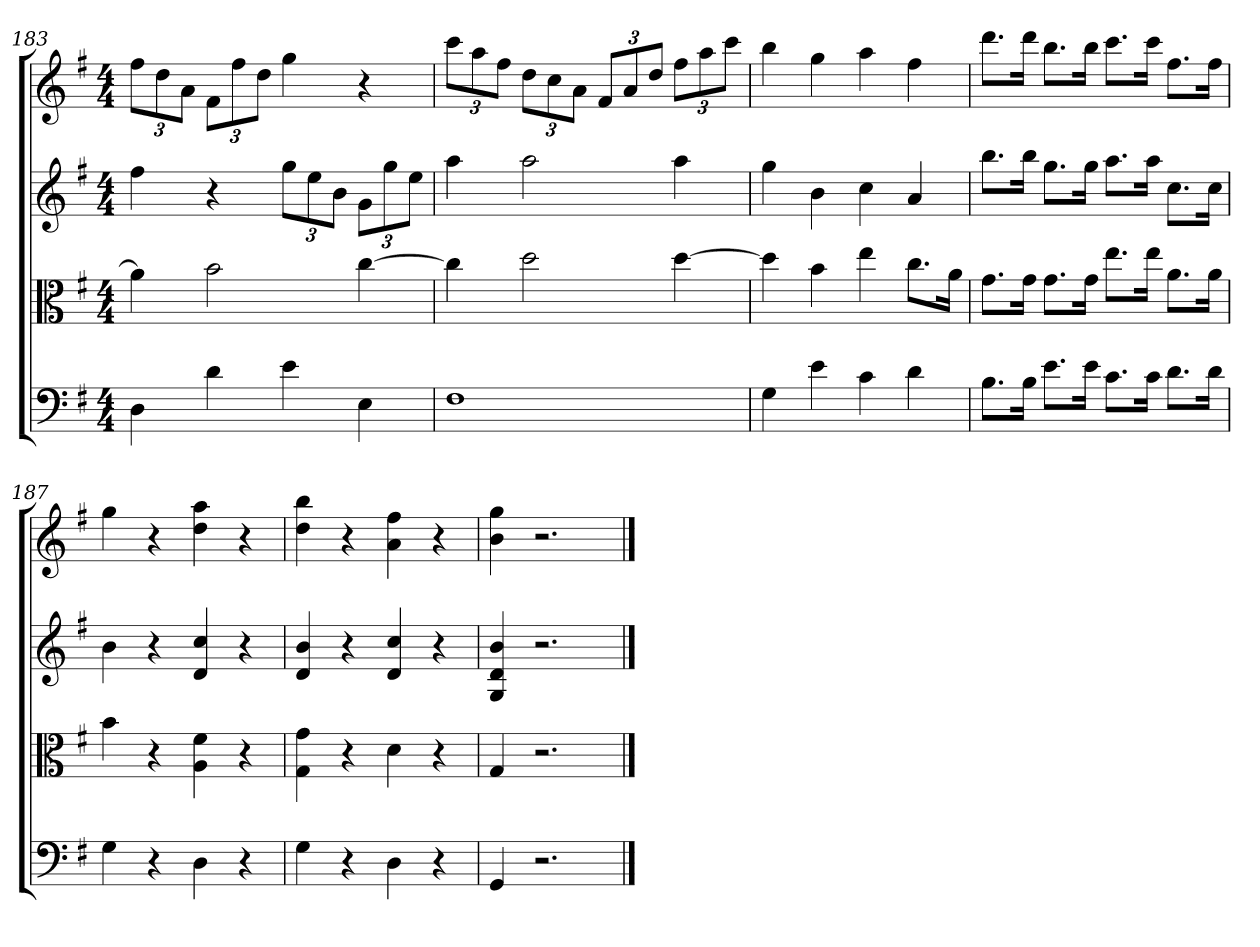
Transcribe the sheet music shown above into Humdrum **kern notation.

**kern	**kern	**kern	**kern
*part4	*part3	*part2	*part1
*staff4	*staff3	*staff2	*staff1
*clefF4	*clefC3	*	*
*k[f#]	*k[f#]	*k[f#]	*k[f#]
*G:	*G:	*G:	*G:
*M4/4	*M4/4	*M4/4	*M4/4
=183	=183	=183	=183
4D	4a]	4ff#	12ff#L
.	.	.	12dd
.	.	.	12aJ
4d	2b	4r	12f#L
.	.	.	12ff#
.	.	.	12ddJ
4e	.	12ggL	4gg
.	.	12ee	.
.	.	12bJ	.
4E	[4cc	12gL	4r
.	.	12gg	.
.	.	12eeJ	.
=184	=184	=184	=184
1F#	4cc]	4aa	12cccL
.	.	.	12aa
.	.	.	12ff#J
.	2dd	2aa	12ddL
.	.	.	12cc
.	.	.	12aJ
.	.	.	12f#L
.	.	.	12a
.	.	.	12ddJ
.	[4dd	4aa	12ff#L
.	.	.	12aa
.	.	.	12cccJ
=185	=185	=185	=185
4G	4dd]	4gg	4bb
4e	4b	4b	4gg
4c	4ee	4cc	4aa
4d	8.cc\L	4a	4ff#
.	16a\Jk	.	.
=186	=186	=186	=186
8.B\L	8.g\L	8.bbL	8.dddL
16B\Jk	16g\Jk	16bbJk	16dddJk
8.e\L	8.g\L	8.ggL	8.bbL
16e\Jk	16g\Jk	16ggJk	16bbJk
8.c\L	8.ee\L	8.aaL	8.cccL
16c\Jk	16ee\Jk	16aaJk	16cccJk
8.d\L	8.a\L	8.ccL	8.ff#L
16d\Jk	16a\Jk	16ccJk	16ff#Jk
=187	=187	=187	=187
4G	4b	4b	4gg
4r	4r	4r	4r
4D	4A 4f#	4d 4cc	4dd 4aa
4r	4r	4r	4r
=188	=188	=188	=188
4G	4G 4g	4d 4b	4dd 4bb
4r	4r	4r	4r
4D	4d	4d 4cc	4a 4ff#
4r	4r	4r	4r
=189	=189	=189	=189
4GG	4G	4G 4d 4b	4b 4gg
2.r	2.r	2.r	2.r
==	==	==	==
*-	*-	*-	*-
